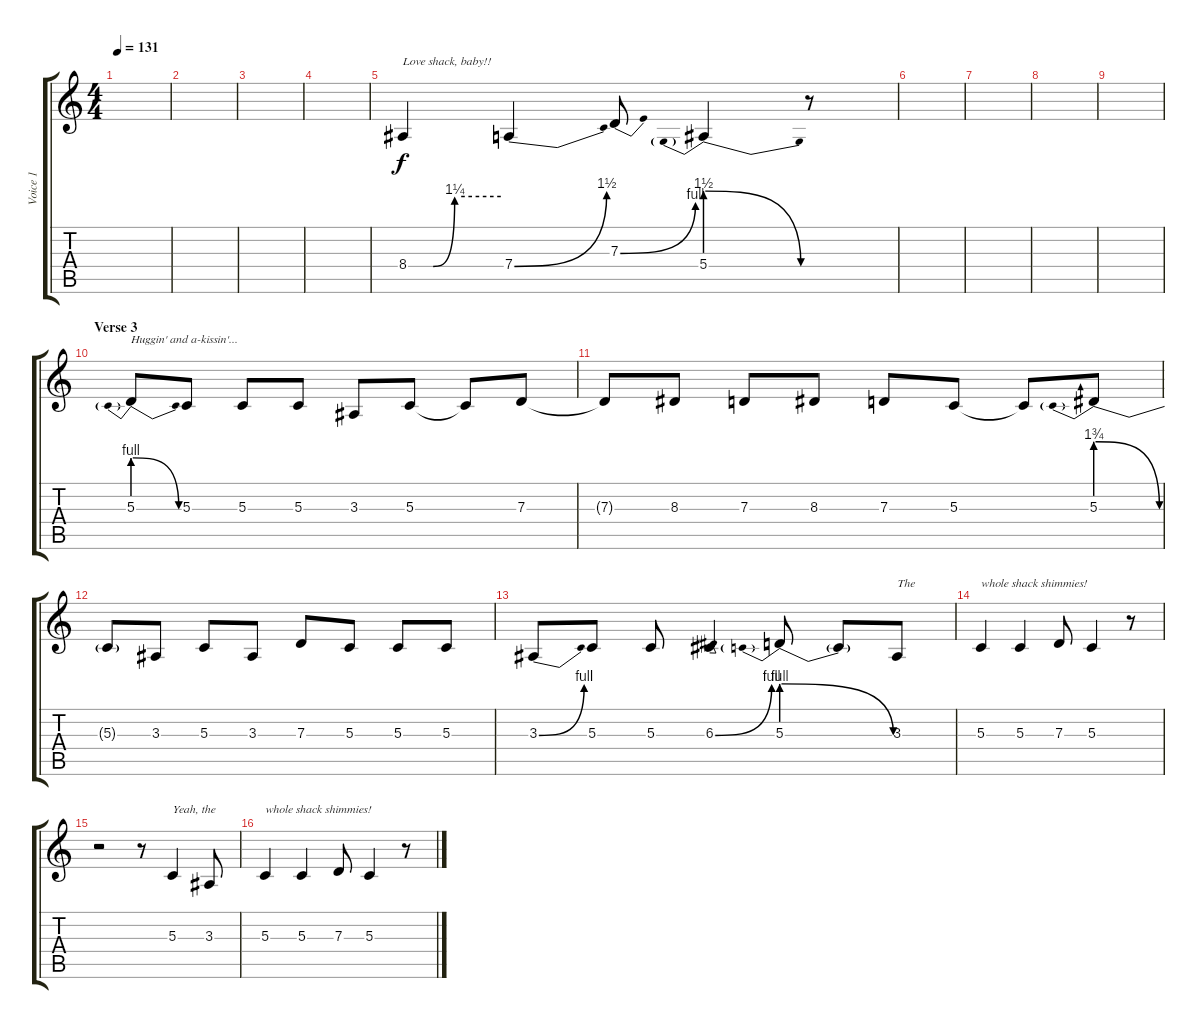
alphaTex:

\track ("Voice 1" "Voice 1") {instrument tenorsax}
\staff {score tabs}
\tuning (E4 B3 G3 D3 A2 E2) {hide}
\ts (4 4)
\tempo 131
\clef g2
\ks c
|
|
|
|
8.4{be (custom 0 0 16 0 30 5 60 5)}.4{txt "Love shack, baby!!" volume 15 balance 8 instrument tenorsax} 7.4{be (bend 0 0 60 6)}.4 7.3{be (bend 0 0 60 4)}.8 5.4{be (prebendrelease 0 6 60 0)}.4 r.8 |
|
|
|
|
\section ("" "Verse 3")
5.3{be (prebendrelease 0 4 60 0)}.8{txt "Huggin' and a-kissin'..."} 5.3.8 5.3.8 5.3.8 3.3.8 5.3.8 5.3{t}.8 7.3.8 |
7.3{t}.8 8.3.8 7.3.8 8.3.8 7.3.8 5.3.8 5.3{t}.8 5.3{be (prebendrelease 0 7 60 0)}.8 |
5.3{t}.8 3.3.8 5.3.8 3.3.8 7.3.8 5.3.8 5.3.8 5.3.8 |
3.3{be (bend 0 0 60 4)}.8 5.3.8 5.3.8 6.3{be (bend 0 0 60 4)}.4 5.3{be (prebendrelease 0 4 60 0)}.8 5.3{t}.8 3.3.8{txt "The"} |
5.3.4{txt "whole shack shimmies!"} 5.3.4 7.3.8 5.3.4 r.8 |
r.2 r.8 5.3.4{txt "Yeah, the"} 3.3.8 |
5.3.4{txt "whole shack shimmies!"} 5.3.4 7.3.8 5.3.4 r.8
